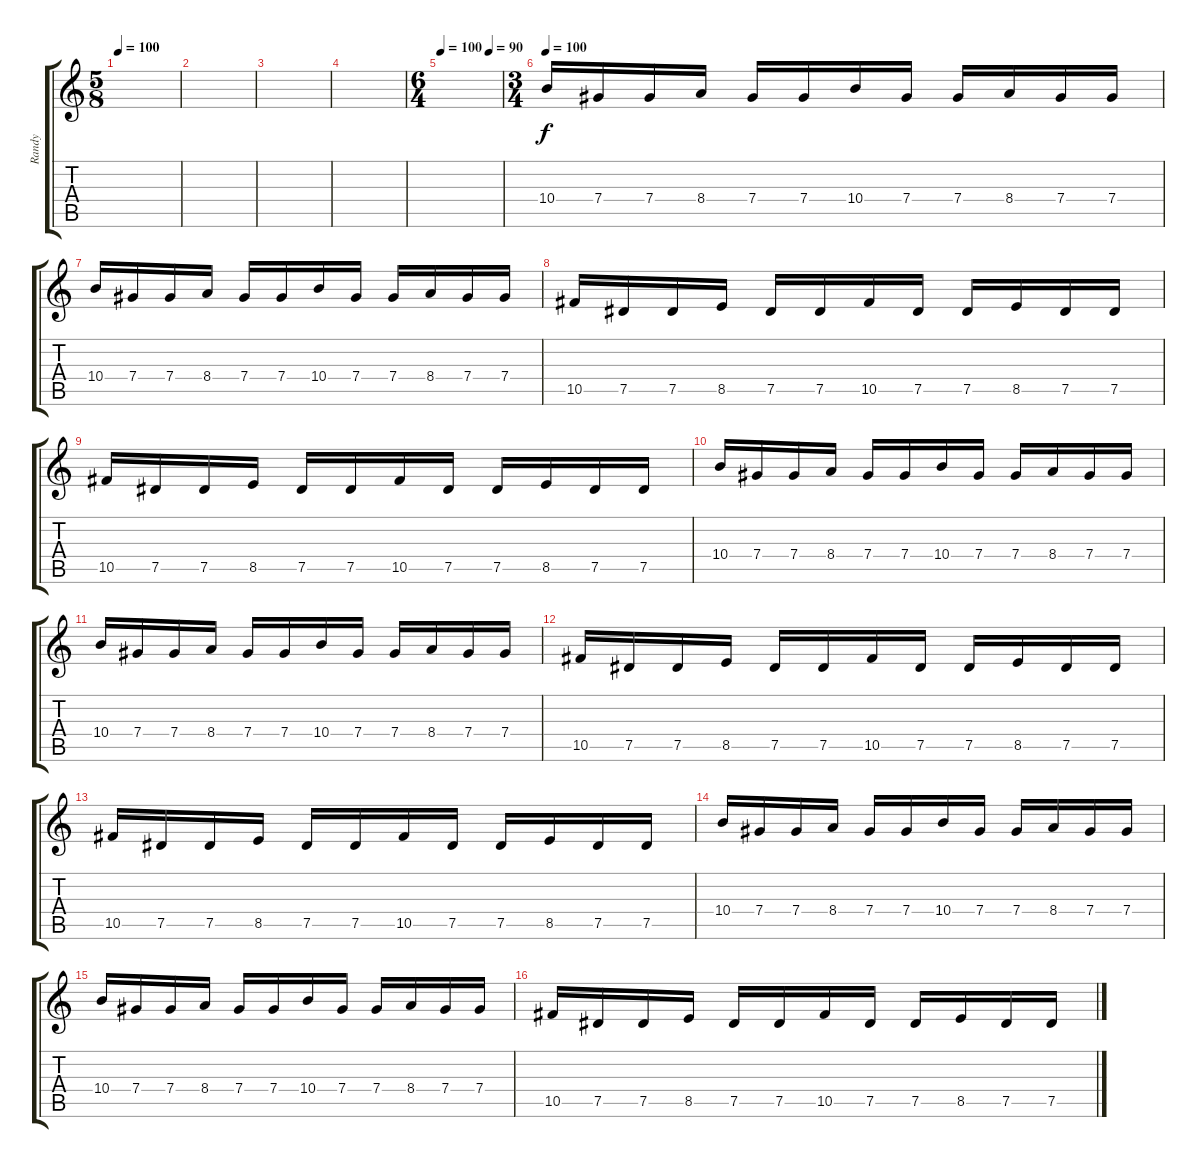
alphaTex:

\track ("Randy" "Randy") {instrument distortionguitar}
\staff {score tabs}
\tuning (Eb4 Bb3 Gb3 Db3 Ab2 Eb2) {hide}
\ts (5 8)
\tempo 100
\clef g2
\ks c
|
|
|
|
\ts (6 4)
\tempo 100
\tempo (90 0.7916666666666666)
|
\ts (3 4)
\tempo 100
10.4.16 7.4.16 7.4.16 8.4.16 7.4.16 7.4.16 10.4.16 7.4.16 7.4.16 8.4.16 7.4.16 7.4.16 |
10.4.16 7.4.16 7.4.16 8.4.16 7.4.16 7.4.16 10.4.16 7.4.16 7.4.16 8.4.16 7.4.16 7.4.16 |
10.5.16 7.5.16 7.5.16 8.5.16 7.5.16 7.5.16 10.5.16 7.5.16 7.5.16 8.5.16 7.5.16 7.5.16 |
10.5.16 7.5.16 7.5.16 8.5.16 7.5.16 7.5.16 10.5.16 7.5.16 7.5.16 8.5.16 7.5.16 7.5.16 |
10.4.16 7.4.16 7.4.16 8.4.16 7.4.16 7.4.16 10.4.16 7.4.16 7.4.16 8.4.16 7.4.16 7.4.16 |
10.4.16 7.4.16 7.4.16 8.4.16 7.4.16 7.4.16 10.4.16 7.4.16 7.4.16 8.4.16 7.4.16 7.4.16 |
10.5.16 7.5.16 7.5.16 8.5.16 7.5.16 7.5.16 10.5.16 7.5.16 7.5.16 8.5.16 7.5.16 7.5.16 |
10.5.16 7.5.16 7.5.16 8.5.16 7.5.16 7.5.16 10.5.16 7.5.16 7.5.16 8.5.16 7.5.16 7.5.16 |
10.4.16 7.4.16 7.4.16 8.4.16 7.4.16 7.4.16 10.4.16 7.4.16 7.4.16 8.4.16 7.4.16 7.4.16 |
10.4.16 7.4.16 7.4.16 8.4.16 7.4.16 7.4.16 10.4.16 7.4.16 7.4.16 8.4.16 7.4.16 7.4.16 |
10.5.16 7.5.16 7.5.16 8.5.16 7.5.16 7.5.16 10.5.16 7.5.16 7.5.16 8.5.16 7.5.16 7.5.16
